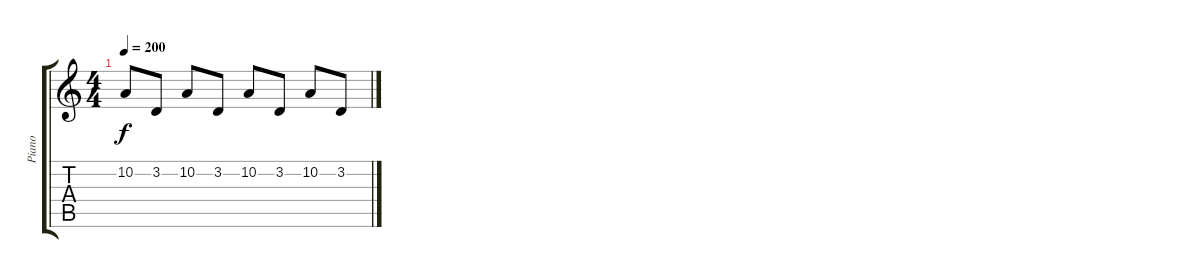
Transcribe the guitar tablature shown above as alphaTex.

\track ("Piano" "Piano") {instrument electricgrandpiano}
\staff {score tabs}
\tuning (E4 B3 G3 D3 A2 E2) {hide}
\ts (4 4)
\tempo 200
\clef g2
\ks c
10.2.8{dy f} 3.2.8 10.2.8 3.2.8 10.2.8 3.2.8 10.2.8 3.2.8
